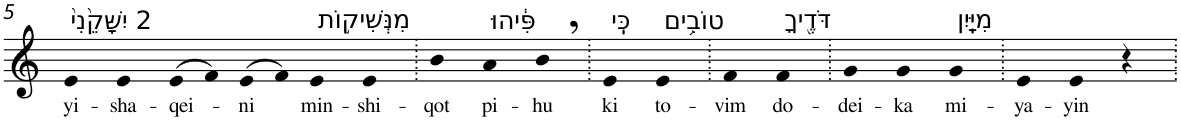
**kern	**text
*part1	*part1
*staff1	*staff1
*I"Piano	*
*I'Pno	*
!!LO:PB:g=z
*clefG2	*
*k[]	*
=5	=5
!LO:TX:a:t=2 יִשָּׁקֵ֙נִי֙	!
!	!LO:LY:b
4e	yi-
!	!LO:LY:b
4e	-sha-
!	!LO:LY:b
(>8e	-qei-
8f)	.
!	!LO:LY:b
(>8e	-ni
8f)	.
!LO:TX:a:t=מִנְּשִׁיק֣וֹת	!
!	!LO:LY:b
4e	min-
!	!LO:LY:b
4e	-shi-
=6.	=6.
!	!LO:LY:b
4b	-qot
!LO:TX:a:t=פִּ֔יהוּ	!
!	!LO:LY:b
4a	pi-
!	!LO:LY:b
4b,	-hu
=7.	=7.
!LO:TX:a:t=כִּֽי	!
!	!LO:LY:b
4e	ki
!LO:TX:a:t=טוֹבִ֥ים	!
!	!LO:LY:b
4e	to-
=8.	=8.
!	!LO:LY:b
4f	-vim
!LO:TX:a:t=דֹּדֶ֖יךָ	!
!	!LO:LY:b
4f	do-
=9.	=9.
!	!LO:LY:b
4g	-dei-
!	!LO:LY:b
4g	-ka
!LO:TX:a:t=מִיָּֽיִן	!
!	!LO:LY:b
4g	mi-
=10.	=10.
!	!LO:LY:b
4e	-ya-
!	!LO:LY:b
4e	-yin
4r	.
=.	=.
*-	*-
